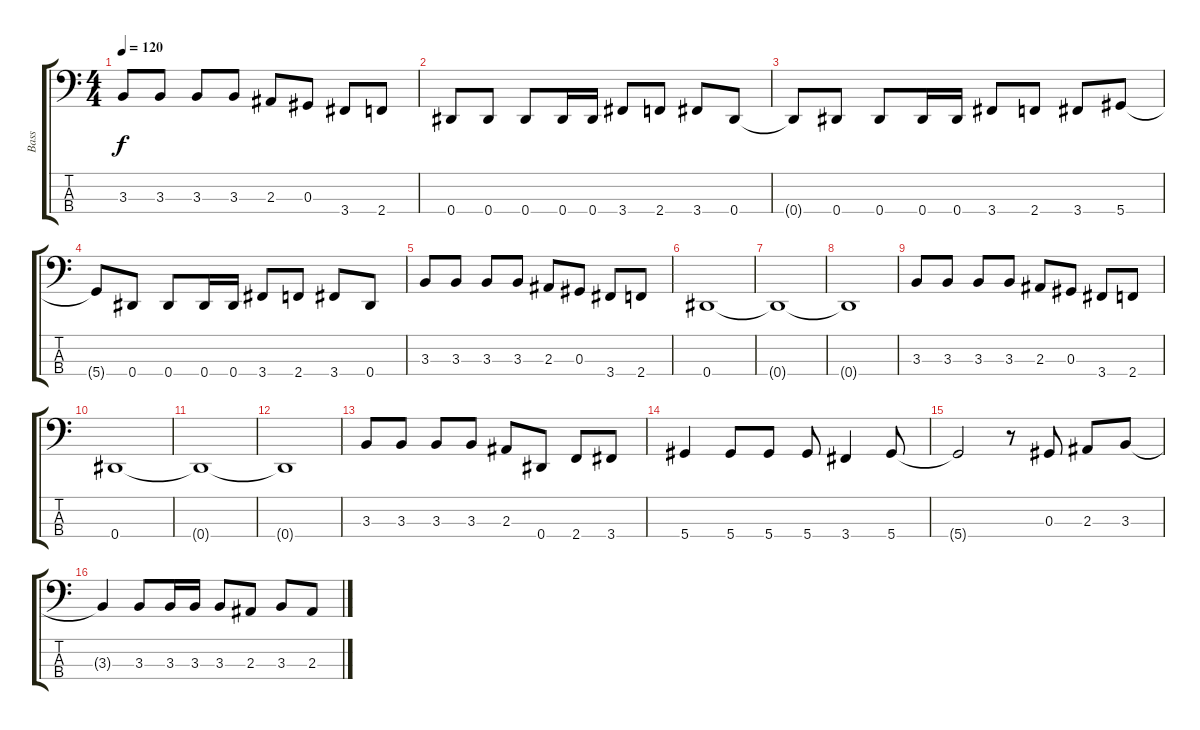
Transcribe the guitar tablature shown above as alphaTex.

\track ("Bass" "Bass") {instrument electricbassfinger}
\staff {score tabs}
\tuning (Gb2 Db2 Ab1 Eb1) {hide}
\ts (4 4)
\tempo 120
\clef f4
\ks c
3.3.8{dy f} 3.3.8 3.3.8 3.3.8 2.3.8 0.3.8 3.4.8 2.4.8 |
0.4.8 0.4.8 0.4.8 0.4.16 0.4.16 3.4.8 2.4.8 3.4.8 0.4.8 |
0.4{t}.8 0.4.8 0.4.8 0.4.16 0.4.16 3.4.8 2.4.8 3.4.8 5.4.8 |
5.4{t}.8 0.4.8 0.4.8 0.4.16 0.4.16 3.4.8 2.4.8 3.4.8 0.4.8 |
3.3.8 3.3.8 3.3.8 3.3.8 2.3.8 0.3.8 3.4.8 2.4.8 |
0.4.1 |
0.4{t}.1 |
0.4{t}.1 |
3.3.8 3.3.8 3.3.8 3.3.8 2.3.8 0.3.8 3.4.8 2.4.8 |
0.4.1 |
0.4{t}.1 |
0.4{t}.1 |
3.3.8 3.3.8 3.3.8 3.3.8 2.3.8 0.4.8 2.4.8 3.4.8 |
5.4.4 5.4.8 5.4.8 5.4.8 3.4.4 5.4.8 |
5.4{t}.2 r.8 0.3.8 2.3.8 3.3.8 |
3.3{t}.4 3.3.8 3.3.16 3.3.16 3.3.8 2.3.8 3.3.8 2.3.8
